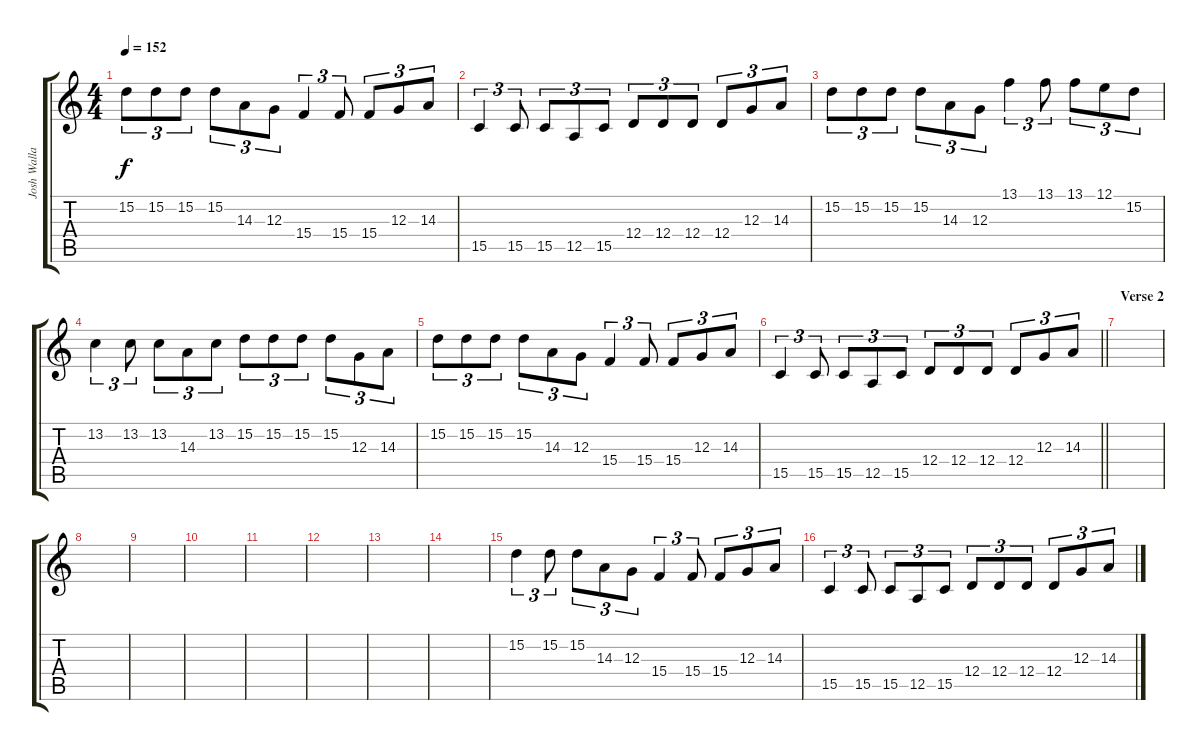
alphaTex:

\track ("Josh Wallace (Flute)" "Josh Walla") {instrument flute}
\staff {score tabs}
\tuning (E4 B3 G3 D3 A2 E2) {hide}
\ts (4 4)
\tempo 152
\clef g2
\ks c
15.2.8{tu (3 2) dy f} 15.2.8{tu (3 2)} 15.2.8{tu (3 2)} 15.2.8{tu (3 2)} 14.3.8{tu (3 2)} 12.3.8{tu (3 2)} 15.4.4{tu (3 2)} 15.4.8{tu (3 2)} 15.4.8{tu (3 2)} 12.3.8{tu (3 2)} 14.3.8{tu (3 2)} |
15.5.4{tu (3 2)} 15.5.8{tu (3 2)} 15.5.8{tu (3 2)} 12.5.8{tu (3 2)} 15.5.8{tu (3 2)} 12.4.8{tu (3 2)} 12.4.8{tu (3 2)} 12.4.8{tu (3 2)} 12.4.8{tu (3 2)} 12.3.8{tu (3 2)} 14.3.8{tu (3 2)} |
15.2.8{tu (3 2)} 15.2.8{tu (3 2)} 15.2.8{tu (3 2)} 15.2.8{tu (3 2)} 14.3.8{tu (3 2)} 12.3.8{tu (3 2)} 13.1.4{tu (3 2)} 13.1.8{tu (3 2)} 13.1.8{tu (3 2)} 12.1.8{tu (3 2)} 15.2.8{tu (3 2)} |
13.2.4{tu (3 2)} 13.2.8{tu (3 2)} 13.2.8{tu (3 2)} 14.3.8{tu (3 2)} 13.2.8{tu (3 2)} 15.2.8{tu (3 2)} 15.2.8{tu (3 2)} 15.2.8{tu (3 2)} 15.2.8{tu (3 2)} 12.3.8{tu (3 2)} 14.3.8{tu (3 2)} |
15.2.8{tu (3 2)} 15.2.8{tu (3 2)} 15.2.8{tu (3 2)} 15.2.8{tu (3 2)} 14.3.8{tu (3 2)} 12.3.8{tu (3 2)} 15.4.4{tu (3 2)} 15.4.8{tu (3 2)} 15.4.8{tu (3 2)} 12.3.8{tu (3 2)} 14.3.8{tu (3 2)} |
\barLineRight lightlight
15.5.4{tu (3 2)} 15.5.8{tu (3 2)} 15.5.8{tu (3 2)} 12.5.8{tu (3 2)} 15.5.8{tu (3 2)} 12.4.8{tu (3 2)} 12.4.8{tu (3 2)} 12.4.8{tu (3 2)} 12.4.8{tu (3 2)} 12.3.8{tu (3 2)} 14.3.8{tu (3 2)} |
\section ("" "Verse 2")
|
|
|
|
|
|
|
|
15.2.4{tu (3 2)} 15.2.8{tu (3 2)} 15.2.8{tu (3 2)} 14.3.8{tu (3 2)} 12.3.8{tu (3 2)} 15.4.4{tu (3 2)} 15.4.8{tu (3 2)} 15.4.8{tu (3 2)} 12.3.8{tu (3 2)} 14.3.8{tu (3 2)} |
15.5.4{tu (3 2)} 15.5.8{tu (3 2)} 15.5.8{tu (3 2)} 12.5.8{tu (3 2)} 15.5.8{tu (3 2)} 12.4.8{tu (3 2)} 12.4.8{tu (3 2)} 12.4.8{tu (3 2)} 12.4.8{tu (3 2)} 12.3.8{tu (3 2)} 14.3.8{tu (3 2)}
